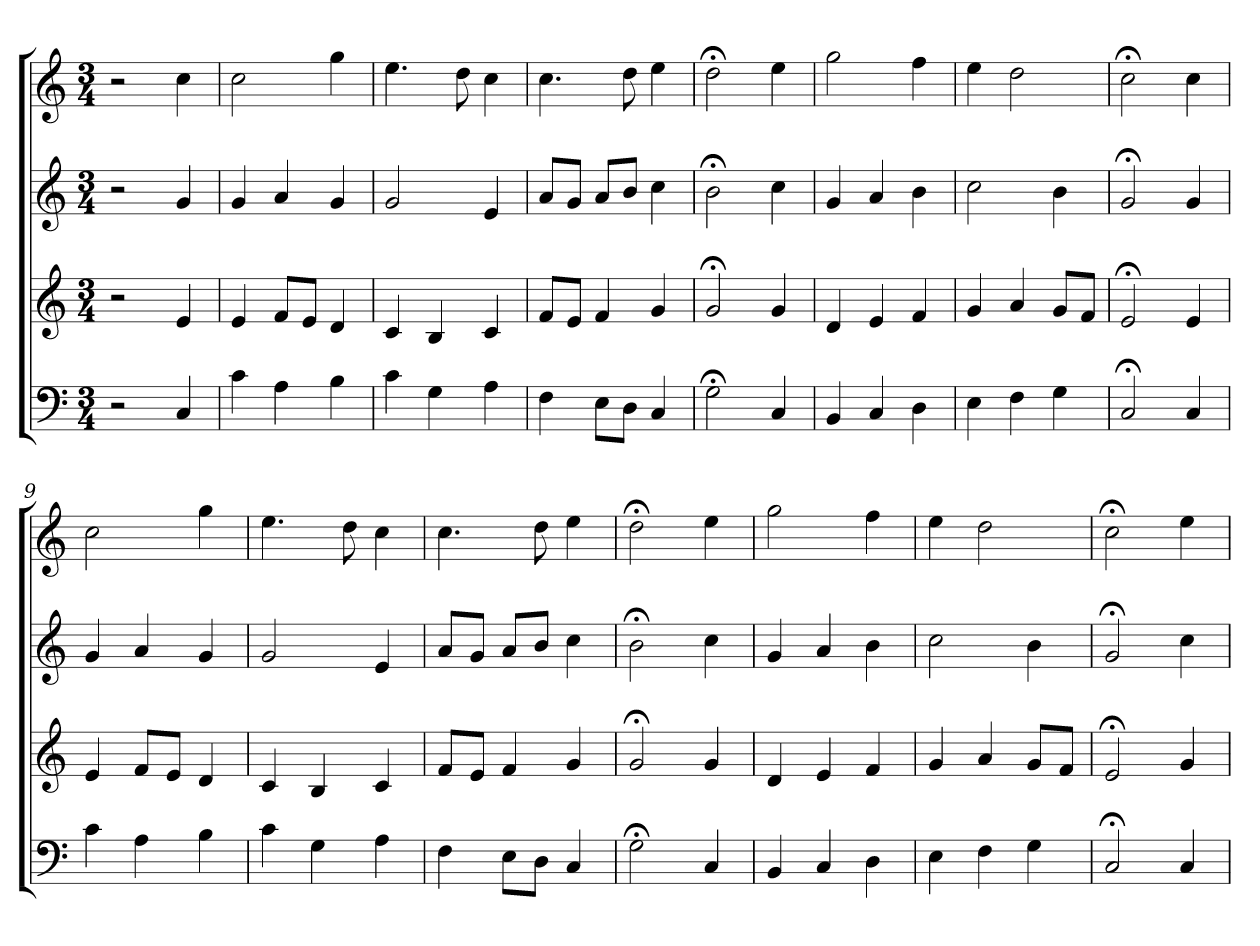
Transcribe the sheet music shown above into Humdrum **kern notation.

**kern	**kern	**kern	**kern
*part4	*part3	*part2	*part1
*staff4	*staff3	*staff2	*staff1
*clefF4	*clefG2	*clefG2	*clefG2
*k[]	*k[]	*k[]	*k[]
*C:	*C:	*C:	*C:
*M3/4	*M3/4	*M3/4	*M3/4
=1	=1	=1	=1
2r	2r	2r	2r
4C	4e	4g	4cc
=2	=2	=2	=2
4c	4e	4g	2cc
4A	8f/L	4a	.
.	8e/J	.	.
4B	4d	4g	4gg
=3	=3	=3	=3
4c	4c	2g	4.ee
4G	4B	.	.
.	.	.	8dd
4A	4c	4e	4cc
=4	=4	=4	=4
4F	8f/L	8a/L	4.cc
.	8e/J	8g/J	.
8E\L	4f	8a/L	.
8D\J	.	8b/J	8dd
4C	4g	4cc	4ee
=5	=5	=5	=5
2G;<	2g;<	2b;<	2dd;<
4C	4g	4cc	4ee
=6	=6	=6	=6
4BB	4d	4g	2gg
4C	4e	4a	.
4D	4f	4b	4ff
=7	=7	=7	=7
4E	4g	2cc	4ee
4F	4a	.	2dd
4G	8g/L	4b	.
.	8f/J	.	.
=8	=8	=8	=8
2C;<	2e;<	2g;<	2cc;<
4C	4e	4g	4cc
=9	=9	=9	=9
4c	4e	4g	2cc
4A	8f/L	4a	.
.	8e/J	.	.
4B	4d	4g	4gg
=10	=10	=10	=10
4c	4c	2g	4.ee
4G	4B	.	.
.	.	.	8dd
4A	4c	4e	4cc
=11	=11	=11	=11
4F	8f/L	8a/L	4.cc
.	8e/J	8g/J	.
8E\L	4f	8a/L	.
8D\J	.	8b/J	8dd
4C	4g	4cc	4ee
=12	=12	=12	=12
2G;<	2g;<	2b;<	2dd;<
4C	4g	4cc	4ee
=13	=13	=13	=13
4BB	4d	4g	2gg
4C	4e	4a	.
4D	4f	4b	4ff
=14	=14	=14	=14
4E	4g	2cc	4ee
4F	4a	.	2dd
4G	8g/L	4b	.
.	8f/J	.	.
=15	=15	=15	=15
2C;<	2e;<	2g;<	2cc;<
4C	4g	4cc	4ee
=	=	=	=
*-	*-	*-	*-
